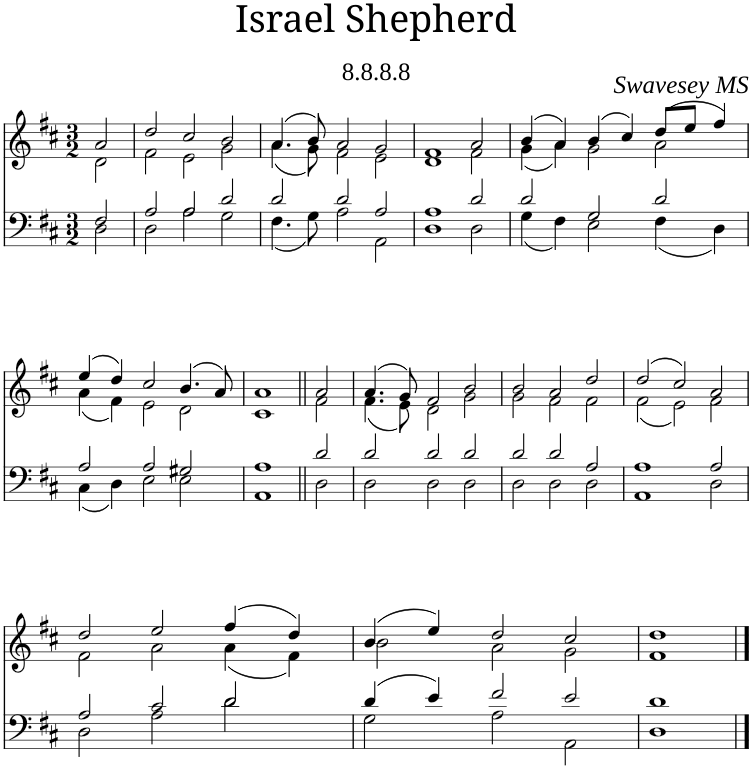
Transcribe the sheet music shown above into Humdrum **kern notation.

**kern	**kern
*part1	*part1
*staff2	*staff1
*I"Piano	*
*I'Pno	*
*clefF4	*clefG2
*k[f#c#]	*k[f#c#]
*M3/2	*M3/2
=1	=1
*^	*^
2F#/	2D\	2a/	2d\
=2	=2	=2	=2
2A/	2D\	2dd/	2f#\
2A/	2A\	2cc#/	2e\
2d/	2G\	2b/	2g\
=3	=3	=3	=3
2d/	4.F#\	(4.a/	(4.a\
.	8G\	8b/)	8g\)
2d/	2A\	2a/	2f#\
2A/	2AA\	2g/	2e\
=4	=4	=4	=4
1A	1D	1f#	1d
2d/	2D\	2a/	2f#\
=5	=5	=5	=5
2d/	4G\	(4b/	(4g\
.	4F#\	4a/)	4a\)
2G/	2E\	(4b/	2g\
.	.	4cc#/)	.
2d/	4F#\	(8dd/L	2a\
.	.	8ee/J	.
.	4D\	4ff#/)	.
!!LO:LB:g=z	!!
=6	=6	=6	=6
2A/	4C#\	(4ee/	(4a\
.	4D\	4dd/)	4f#\)
2A/	2E\	2cc#/	2e\
2G#X/	2E\	(4.b/	2d\
.	.	8a/)	.
=7	=7	=7	=7
1A	1AA	1a	1c#
=8||	=8||	=8||	=8||
2d/	2D\	2a/	2f#\
=9	=9	=9	=9
2d/	2D\	(4.a/	(4.f#\
.	.	8g/)	8e\)
2d/	2D\	2f#/	2d\
2d/	2D\	2b/	2g\
=10	=10	=10	=10
2d/	2D\	2b/	2g\
2d/	2D\	2a/	2f#\
2A/	2D\	2dd/	2f#\
=11	=11	=11	=11
1A	1AA	(2dd/	(2f#\
.	.	2cc#/)	2e\)
2A/	2D\	2a/	2f#\
!!LO:LB:g=z	!!
=12	=12	=12	=12
2A/	2D\	2dd/	2f#\
2c#/	2A\	2ee/	2a\
2d/	2d\	(4ff#/	(4a\
.	.	4dd/)	4f#\)
=13	=13	=13	=13
4d/	2G\	(4b/	2b\
4e/	.	4ee/)	.
2f#/	2A\	2dd/	2a\
2e/	2AA\	2cc#/	2g\
=14	=14	=14	=14
1d	1D	1dd	1f#
*v	*v	*	*
*	*v	*v
==	==
*-	*-
